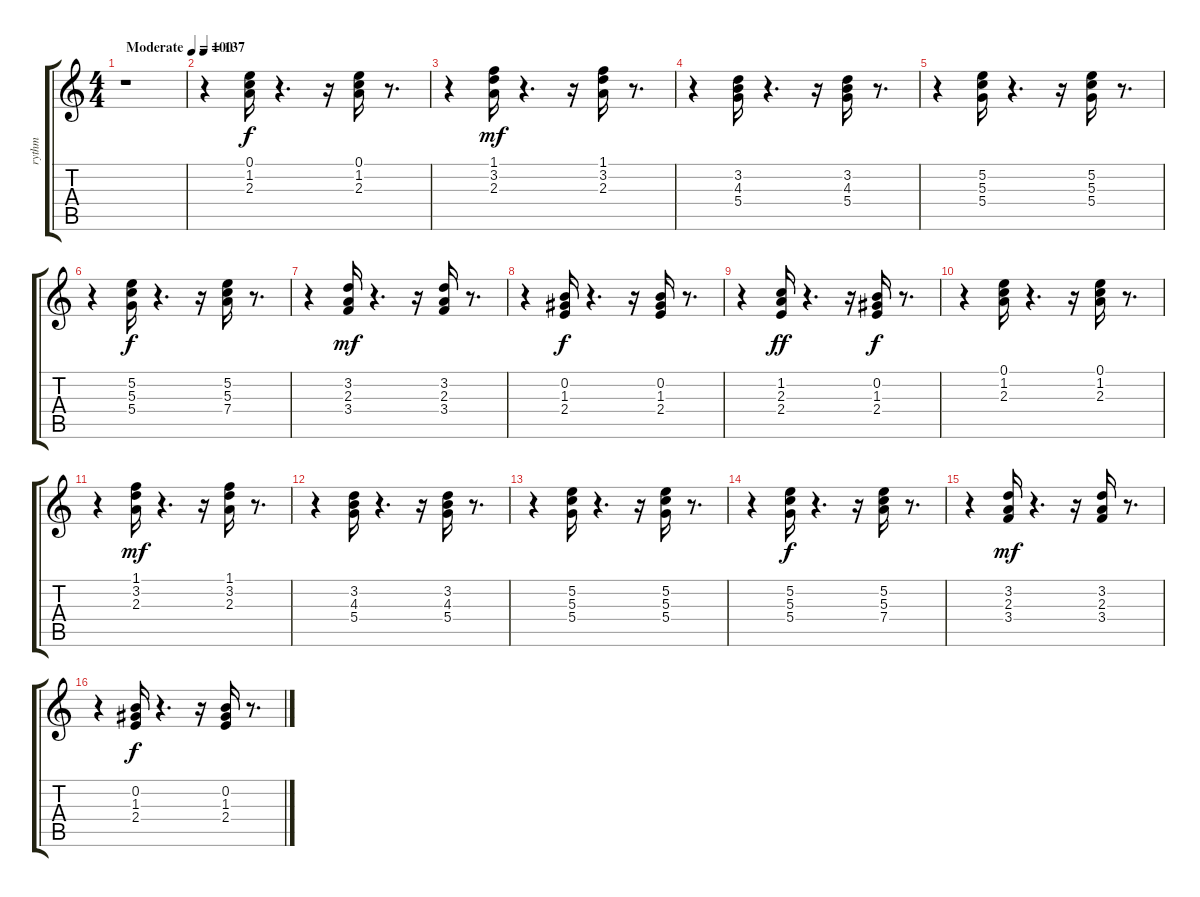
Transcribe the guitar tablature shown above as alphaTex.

\track ("rythm" "rythm") {instrument acousticguitarsteel}
\staff {score tabs}
\tuning (E4 B3 G3 D3 A2 E2) {hide}
\ts (4 4)
\tempo (100 "Moderate")
\clef g2
\ks c
r.1{dy f instrument acousticguitarsteel} |
\tempo 137
r.4 (0.1 1.2 2.3).16 r.4{d} r.16 (0.1 1.2 2.3).16 r.8{d} |
r.4 (1.1 3.2 2.3).16{dy mf} r.4{d} r.16 (1.1 3.2 2.3).16 r.8{d} |
r.4 (3.2 4.3 5.4).16 r.4{d} r.16 (3.2 4.3 5.4).16 r.8{d} |
r.4 (5.2 5.3 5.4).16 r.4{d} r.16 (5.2 5.3 5.4).16 r.8{d} |
r.4 (5.2 5.3 5.4).16{dy f} r.4{d} r.16 (5.2 5.3 7.4).16 r.8{d} |
r.4 (3.2 2.3 3.4).16{dy mf} r.4{d} r.16 (3.2 2.3 3.4).16 r.8{d} |
r.4 (0.2 1.3 2.4).16{dy f} r.4{d} r.16 (0.2 1.3 2.4).16 r.8{d} |
r.4 (1.2 2.3 2.4).16{dy ff} r.4{d} r.16 (0.2 1.3 2.4).16{dy f} r.8{d} |
r.4 (0.1 1.2 2.3).16 r.4{d} r.16 (0.1 1.2 2.3).16 r.8{d} |
r.4 (1.1 3.2 2.3).16{dy mf} r.4{d} r.16 (1.1 3.2 2.3).16 r.8{d} |
r.4 (3.2 4.3 5.4).16 r.4{d} r.16 (3.2 4.3 5.4).16 r.8{d} |
r.4 (5.2 5.3 5.4).16 r.4{d} r.16 (5.2 5.3 5.4).16 r.8{d} |
r.4 (5.2 5.3 5.4).16{dy f} r.4{d} r.16 (5.2 5.3 7.4).16 r.8{d} |
r.4 (3.2 2.3 3.4).16{dy mf} r.4{d} r.16 (3.2 2.3 3.4).16 r.8{d} |
r.4 (0.2 1.3 2.4).16{dy f} r.4{d} r.16 (0.2 1.3 2.4).16 r.8{d}
